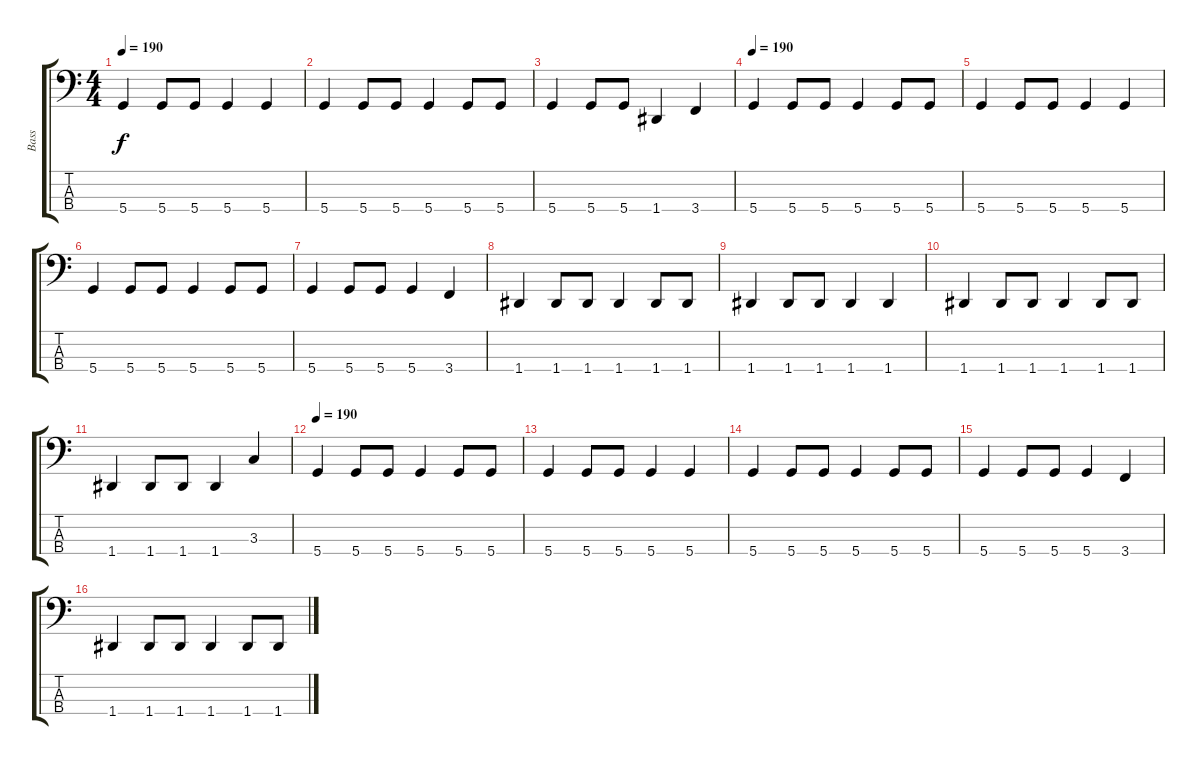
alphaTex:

\track ("Bass" "Bass") {instrument electricbassfinger}
\staff {score tabs}
\tuning (G2 D2 A1 D1) {hide}
\ts (4 4)
\tempo 190
\clef f4
\ks c
5.4.4{dy f} 5.4.8 5.4.8 5.4.4 5.4.4 |
5.4.4 5.4.8 5.4.8 5.4.4 5.4.8 5.4.8 |
5.4.4 5.4.8 5.4.8 1.4.4 3.4.4 |
\tempo 190
5.4.4 5.4.8 5.4.8 5.4.4 5.4.8 5.4.8 |
5.4.4 5.4.8 5.4.8 5.4.4 5.4.4 |
5.4.4 5.4.8 5.4.8 5.4.4 5.4.8 5.4.8 |
5.4.4 5.4.8 5.4.8 5.4.4 3.4.4 |
1.4.4 1.4.8 1.4.8 1.4.4 1.4.8 1.4.8 |
1.4.4 1.4.8 1.4.8 1.4.4 1.4.4 |
1.4.4 1.4.8 1.4.8 1.4.4 1.4.8 1.4.8 |
1.4.4 1.4.8 1.4.8 1.4.4 3.3.4 |
\tempo 190
5.4.4 5.4.8 5.4.8 5.4.4 5.4.8 5.4.8 |
5.4.4 5.4.8 5.4.8 5.4.4 5.4.4 |
5.4.4 5.4.8 5.4.8 5.4.4 5.4.8 5.4.8 |
5.4.4 5.4.8 5.4.8 5.4.4 3.4.4 |
1.4.4 1.4.8 1.4.8 1.4.4 1.4.8 1.4.8
